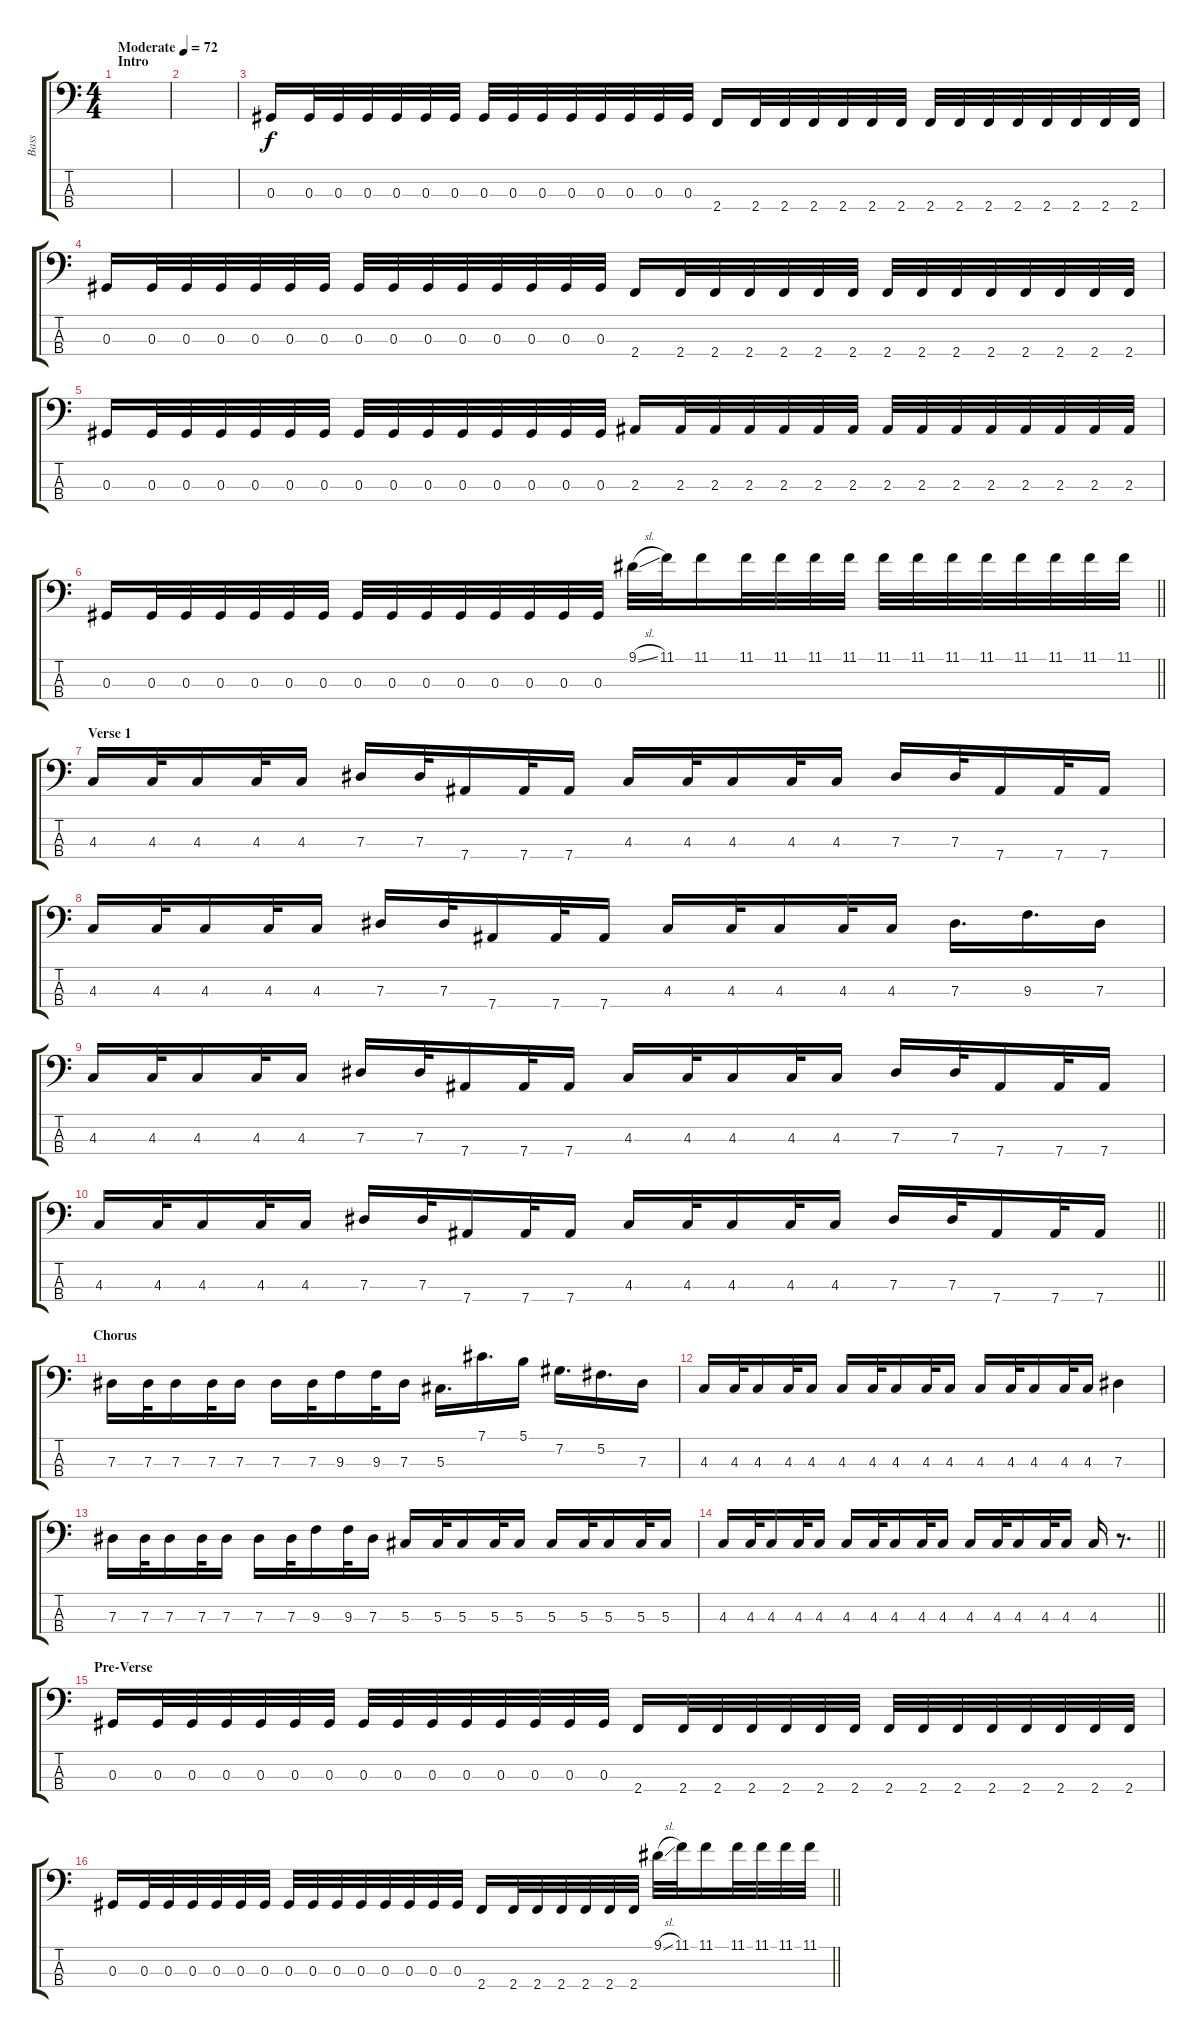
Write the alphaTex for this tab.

\track ("Bass" "Bass") {instrument electricbassfinger}
\staff {score tabs}
\tuning (Gb2 Db2 Ab1 Eb1) {hide}
\ts (4 4)
\section ("" "Intro")
\tempo (72 "Moderate")
\clef f4
\ks c
|
|
0.3.16 0.3.32 0.3.32 0.3.32 0.3.32 0.3.32 0.3.32 0.3.32 0.3.32 0.3.32 0.3.32 0.3.32 0.3.32 0.3.32 0.3.32 2.4.16 2.4.32 2.4.32 2.4.32 2.4.32 2.4.32 2.4.32 2.4.32 2.4.32 2.4.32 2.4.32 2.4.32 2.4.32 2.4.32 2.4.32 |
0.3.16 0.3.32 0.3.32 0.3.32 0.3.32 0.3.32 0.3.32 0.3.32 0.3.32 0.3.32 0.3.32 0.3.32 0.3.32 0.3.32 0.3.32 2.4.16 2.4.32 2.4.32 2.4.32 2.4.32 2.4.32 2.4.32 2.4.32 2.4.32 2.4.32 2.4.32 2.4.32 2.4.32 2.4.32 2.4.32 |
0.3.16 0.3.32 0.3.32 0.3.32 0.3.32 0.3.32 0.3.32 0.3.32 0.3.32 0.3.32 0.3.32 0.3.32 0.3.32 0.3.32 0.3.32 2.3.16 2.3.32 2.3.32 2.3.32 2.3.32 2.3.32 2.3.32 2.3.32 2.3.32 2.3.32 2.3.32 2.3.32 2.3.32 2.3.32 2.3.32 |
\barLineRight lightlight
0.3.16 0.3.32 0.3.32 0.3.32 0.3.32 0.3.32 0.3.32 0.3.32 0.3.32 0.3.32 0.3.32 0.3.32 0.3.32 0.3.32 0.3.32 9.1{sl}.32 11.1.32 11.1.16 11.1.32 11.1.32 11.1.32 11.1.32 11.1.32 11.1.32 11.1.32 11.1.32 11.1.32 11.1.32 11.1.32 11.1.32 |
\section ("" "Verse 1")
4.3.16 4.3.32 4.3.16 4.3.32 4.3.16 7.3.16 7.3.32 7.4.16 7.4.32 7.4.16 4.3.16 4.3.32 4.3.16 4.3.32 4.3.16 7.3.16 7.3.32 7.4.16 7.4.32 7.4.16 |
4.3.16 4.3.32 4.3.16 4.3.32 4.3.16 7.3.16 7.3.32 7.4.16 7.4.32 7.4.16 4.3.16 4.3.32 4.3.16 4.3.32 4.3.16 7.3.16{d} 9.3.16{d} 7.3.16 |
4.3.16 4.3.32 4.3.16 4.3.32 4.3.16 7.3.16 7.3.32 7.4.16 7.4.32 7.4.16 4.3.16 4.3.32 4.3.16 4.3.32 4.3.16 7.3.16 7.3.32 7.4.16 7.4.32 7.4.16 |
\barLineRight lightlight
4.3.16 4.3.32 4.3.16 4.3.32 4.3.16 7.3.16 7.3.32 7.4.16 7.4.32 7.4.16 4.3.16 4.3.32 4.3.16 4.3.32 4.3.16 7.3.16 7.3.32 7.4.16 7.4.32 7.4.16 |
\section ("" "Chorus")
7.3.16 7.3.32 7.3.16 7.3.32 7.3.16 7.3.16 7.3.32 9.3.16 9.3.32 7.3.16 5.3.16{d} 7.1.16{d} 5.1.16 7.2.16{d} 5.2.16{d} 7.3.16 |
4.3.16 4.3.32 4.3.16 4.3.32 4.3.16 4.3.16 4.3.32 4.3.16 4.3.32 4.3.16 4.3.16 4.3.32 4.3.16 4.3.32 4.3.16 7.3.4 |
7.3.16 7.3.32 7.3.16 7.3.32 7.3.16 7.3.16 7.3.32 9.3.16 9.3.32 7.3.16 5.3.16 5.3.32 5.3.16 5.3.32 5.3.16 5.3.16 5.3.32 5.3.16 5.3.32 5.3.16 |
\barLineRight lightlight
4.3.16 4.3.32 4.3.16 4.3.32 4.3.16 4.3.16 4.3.32 4.3.16 4.3.32 4.3.16 4.3.16 4.3.32 4.3.16 4.3.32 4.3.16 4.3.16 r.8{d} |
\section ("" "Pre-Verse")
0.3.16 0.3.32 0.3.32 0.3.32 0.3.32 0.3.32 0.3.32 0.3.32 0.3.32 0.3.32 0.3.32 0.3.32 0.3.32 0.3.32 0.3.32 2.4.16 2.4.32 2.4.32 2.4.32 2.4.32 2.4.32 2.4.32 2.4.32 2.4.32 2.4.32 2.4.32 2.4.32 2.4.32 2.4.32 2.4.32 |
\barLineRight lightlight
0.3.16 0.3.32 0.3.32 0.3.32 0.3.32 0.3.32 0.3.32 0.3.32 0.3.32 0.3.32 0.3.32 0.3.32 0.3.32 0.3.32 0.3.32 2.4.16 2.4.32 2.4.32 2.4.32 2.4.32 2.4.32 2.4.32 9.1{sl}.32 11.1.32 11.1.16 11.1.32 11.1.32 11.1.32 11.1.32
